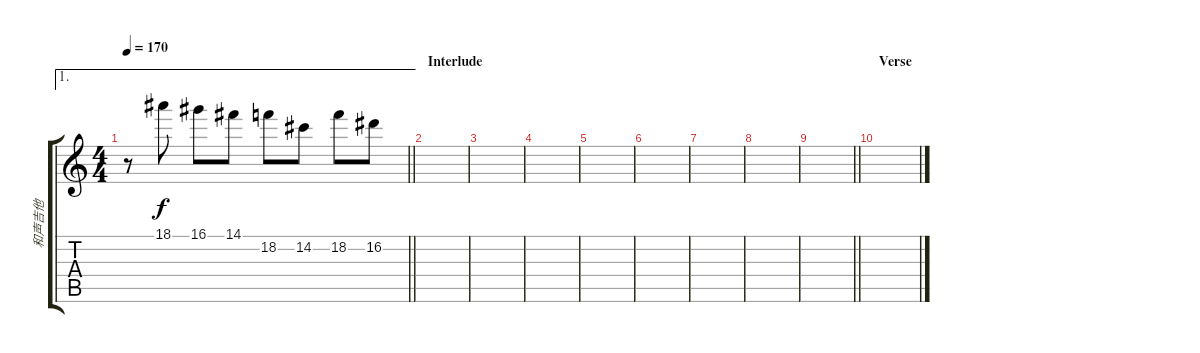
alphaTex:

\track ("和声吉他" "和声吉他") {instrument overdrivenguitar}
\staff {score tabs}
\tuning (E4 B3 G3 D3 A2 E2) {hide}
\ae 1
\ts (4 4)
\tempo 170
\clef g2
\barLineRight lightlight
\ks c
r.8{dy f} 18.1.8 16.1.8 14.1.8 18.2.8 14.2.8 18.2.8 16.2.8 |
\section ("" "Interlude")
|
|
|
|
|
|
|
\barLineRight lightlight
|
\section ("" "Verse")
